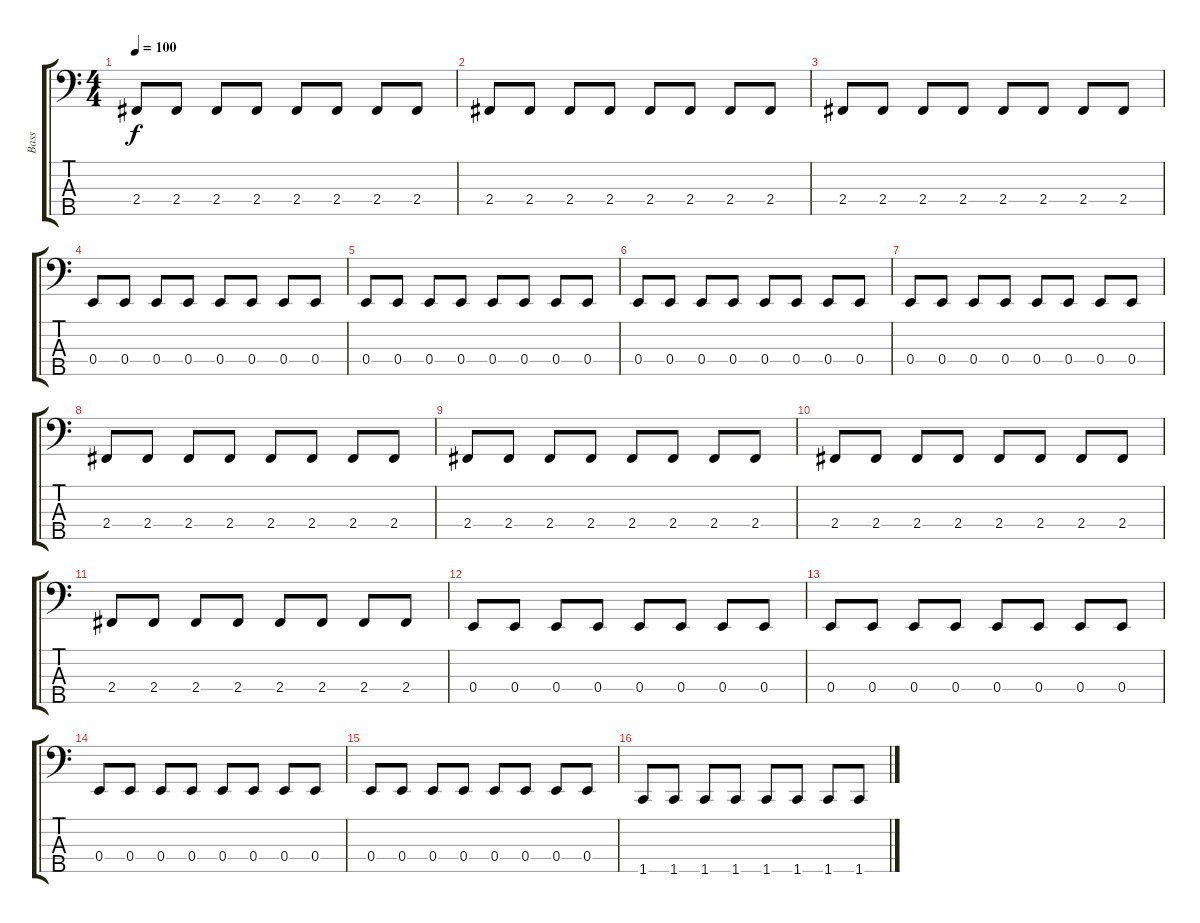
\track ("Bass" "Bass") {instrument electricbassfinger}
\staff {score tabs}
\tuning (G2 D2 A1 E1 B0) {hide}
\ts (4 4)
\tempo 100
\clef f4
\ks c
2.4.8{dy f} 2.4.8 2.4.8 2.4.8 2.4.8 2.4.8 2.4.8 2.4.8 |
2.4.8 2.4.8 2.4.8 2.4.8 2.4.8 2.4.8 2.4.8 2.4.8 |
2.4.8 2.4.8 2.4.8 2.4.8 2.4.8 2.4.8 2.4.8 2.4.8 |
0.4.8 0.4.8 0.4.8 0.4.8 0.4.8 0.4.8 0.4.8 0.4.8 |
0.4.8 0.4.8 0.4.8 0.4.8 0.4.8 0.4.8 0.4.8 0.4.8 |
0.4.8 0.4.8 0.4.8 0.4.8 0.4.8 0.4.8 0.4.8 0.4.8 |
0.4.8 0.4.8 0.4.8 0.4.8 0.4.8 0.4.8 0.4.8 0.4.8 |
2.4.8 2.4.8 2.4.8 2.4.8 2.4.8 2.4.8 2.4.8 2.4.8 |
2.4.8 2.4.8 2.4.8 2.4.8 2.4.8 2.4.8 2.4.8 2.4.8 |
2.4.8 2.4.8 2.4.8 2.4.8 2.4.8 2.4.8 2.4.8 2.4.8 |
2.4.8 2.4.8 2.4.8 2.4.8 2.4.8 2.4.8 2.4.8 2.4.8 |
0.4.8 0.4.8 0.4.8 0.4.8 0.4.8 0.4.8 0.4.8 0.4.8 |
0.4.8 0.4.8 0.4.8 0.4.8 0.4.8 0.4.8 0.4.8 0.4.8 |
0.4.8 0.4.8 0.4.8 0.4.8 0.4.8 0.4.8 0.4.8 0.4.8 |
0.4.8 0.4.8 0.4.8 0.4.8 0.4.8 0.4.8 0.4.8 0.4.8 |
1.5.8 1.5.8 1.5.8 1.5.8 1.5.8 1.5.8 1.5.8 1.5.8
